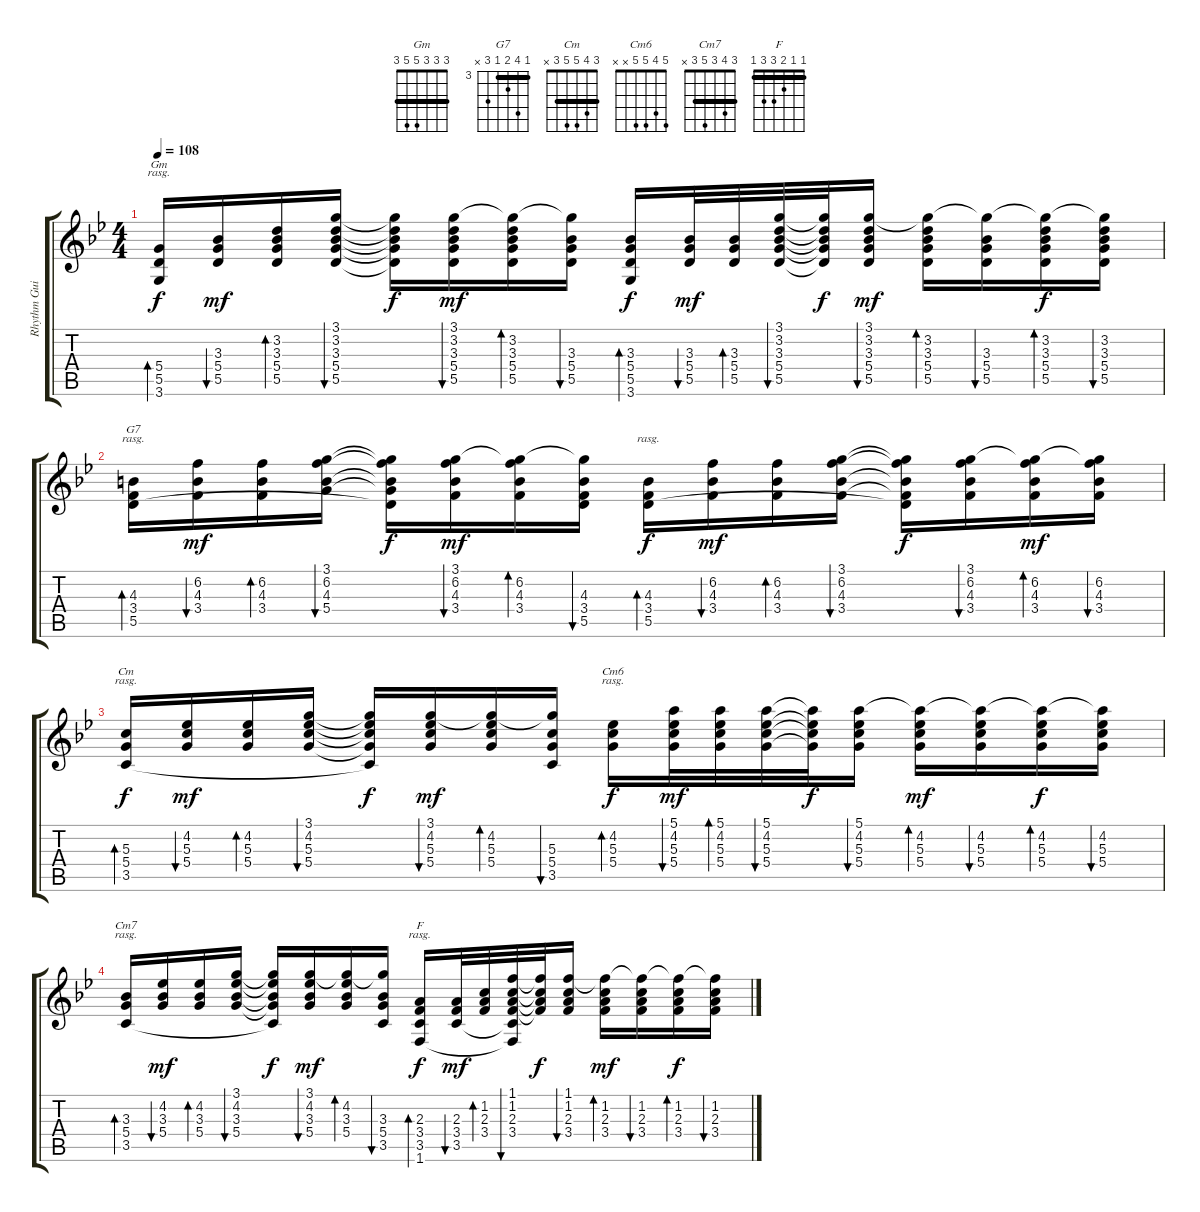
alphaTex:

\track ("Rhythm Guitar 2" "Rhythm Gui") {instrument acousticguitarsteel}
\staff {score tabs}
\tuning (E4 B3 G3 D3 A2 E2) {hide}
\chord ("Gm" 3 3 3 5 5 3) {barre 3}
\chord ("G7" 3 6 4 3 5 x) {firstfret 3 barre 3}
\chord ("Cm" 3 4 5 5 3 x) {barre 3}
\chord ("Cm6" 5 4 5 5 x x)
\chord ("Cm7" 3 4 3 5 3 x) {barre 3}
\chord ("F" 1 1 2 3 3 1) {barre 1}
\ts (4 4)
\tempo 108
\clef g2
\ks gminor
(5.4 5.5 3.6).16{bd 120 ch "Gm" rasg ii dy f} (3.3 5.4 5.5).16{bu 30 dy mf} (3.2 3.3 5.4 5.5).16{bd 30} (3.1 3.2 3.3 5.4 5.5).16{bu 60} (3.1{t} 3.2{t} 3.3{t} 5.4{t} 5.5{t}).16{dy f} (3.1 3.2 3.3 5.4 5.5).16{bu 120 dy mf} (3.1{t} 3.2 3.3 5.4 5.5).16{bd 120} (3.1{t} 3.3 5.4 5.5).16{bu 120} (3.3 5.4 5.5 3.6).16{bd 30 dy f} (3.3 5.4 5.5).32{bu 30 dy mf} (3.3 5.4 5.5).32{bd 30} (3.1 3.2 3.3 5.4 5.5).32{bu 30} (3.1{t} 3.2{t} 3.3{t} 5.4{t} 5.5{t}).32{dy f} (3.1 3.2 3.3 5.4 5.5).16{bu 30 dy mf} (3.1{t} 3.2 3.3 5.4 5.5).16{bd 30} (3.1{t} 3.3 5.4 5.5).16{bu 30} (3.1{t} 3.2 3.3 5.4 5.5).16{bd 60 dy f} (3.1{t} 3.2 3.3 5.4 5.5).16{bu 60} |
(4.3 3.4 5.5).16{bd 120 ch "G7" rasg ii} (6.2 4.3 3.4).16{bu 30 dy mf} (6.2 4.3 3.4).16{bd 30} (3.1 6.2 4.3 5.4).16{bu 60} (3.1{t} 6.2{t} 4.3{t} 5.4{t} 5.5{t}).16{dy f} (3.1 6.2 4.3 3.4).16{bu 120 dy mf} (3.1{t} 6.2 4.3 3.4).16{bd 120} (3.1{t} 4.3 3.4 5.5).16{bu 120} (4.3 3.4 5.5).16{bd 120 rasg ii dy f} (6.2 4.3 3.4).16{bu 30 dy mf} (6.2 4.3 3.4).16{bd 30} (3.1 6.2 4.3 3.4).16{bu 30} (3.1{t} 6.2{t} 4.3{t} 3.4{t} 5.5{t}).16{dy f} (3.1 6.2 4.3 3.4).16{bu 30} (3.1{t} 6.2 4.3 3.4).16{bd 30 dy mf} (3.1{t} 6.2 4.3 3.4).16{bu 30} |
(5.3 5.4 3.5).16{bd 120 ch "Cm" rasg ii dy f} (4.2 5.3 5.4).16{bu 30 dy mf} (4.2 5.3 5.4).16{bd 30} (3.1 4.2 5.3 5.4).16{bu 60} (3.1{t} 4.2{t} 5.3{t} 5.4{t} 3.5{t}).16{dy f} (3.1 4.2 5.3 5.4).16{bu 120 dy mf} (3.1{t} 4.2 5.3 5.4).16{bd 120} (3.1{t} 5.3 5.4 3.5).16{bu 120} (4.2 5.3 5.4).16{bd 120 ch "Cm6" rasg ii dy f} (5.1 4.2 5.3 5.4).32{bu 30 dy mf} (5.1 4.2 5.3 5.4).32{bd 30} (5.1 4.2 5.3 5.4).32{bu 30} (5.1{t} 4.2{t} 5.3{t} 5.4{t}).32{dy f} (5.1 4.2 5.3 5.4).16{bu 30} (5.1{t} 4.2 5.3 5.4).16{bd 30 dy mf} (5.1{t} 4.2 5.3 5.4).16{bu 30} (5.1{t} 4.2 5.3 5.4).16{bd 60 dy f} (5.1{t} 4.2 5.3 5.4).16{bu 60} |
(3.3 5.4 3.5).16{bd 120 ch "Cm7" rasg ii} (4.2 3.3 5.4).16{bu 30 dy mf} (4.2 3.3 5.4).16{bd 30} (3.1 4.2 3.3 5.4).16{bu 60} (3.1{t} 4.2{t} 3.3{t} 5.4{t} 3.5{t}).16{dy f} (3.1 4.2 3.3 5.4).16{bu 120 dy mf} (3.1{t} 4.2 3.3 5.4).16{bd 120} (3.1{t} 3.3 5.4 3.5).16{bu 120} (2.3 3.4 3.5 1.6).16{bd 120 ch "F" rasg ii dy f} (2.3 3.4 3.5).32{bu 30 dy mf} (1.2 2.3 3.4).32{bd 30} (1.1 1.2 2.3 3.4 3.5{t} 1.6{t}).32{bu 30} (1.1{t} 1.2{t} 2.3{t} 3.4{t}).32{dy f} (1.1 1.2 2.3 3.4).16{bu 30} (1.1{t} 1.2 2.3 3.4).16{bd 30 dy mf} (1.1{t} 1.2 2.3 3.4).16{bu 30} (1.1{t} 1.2 2.3 3.4).16{bd 60 dy f} (1.1{t} 1.2 2.3 3.4).16{bu 60}
